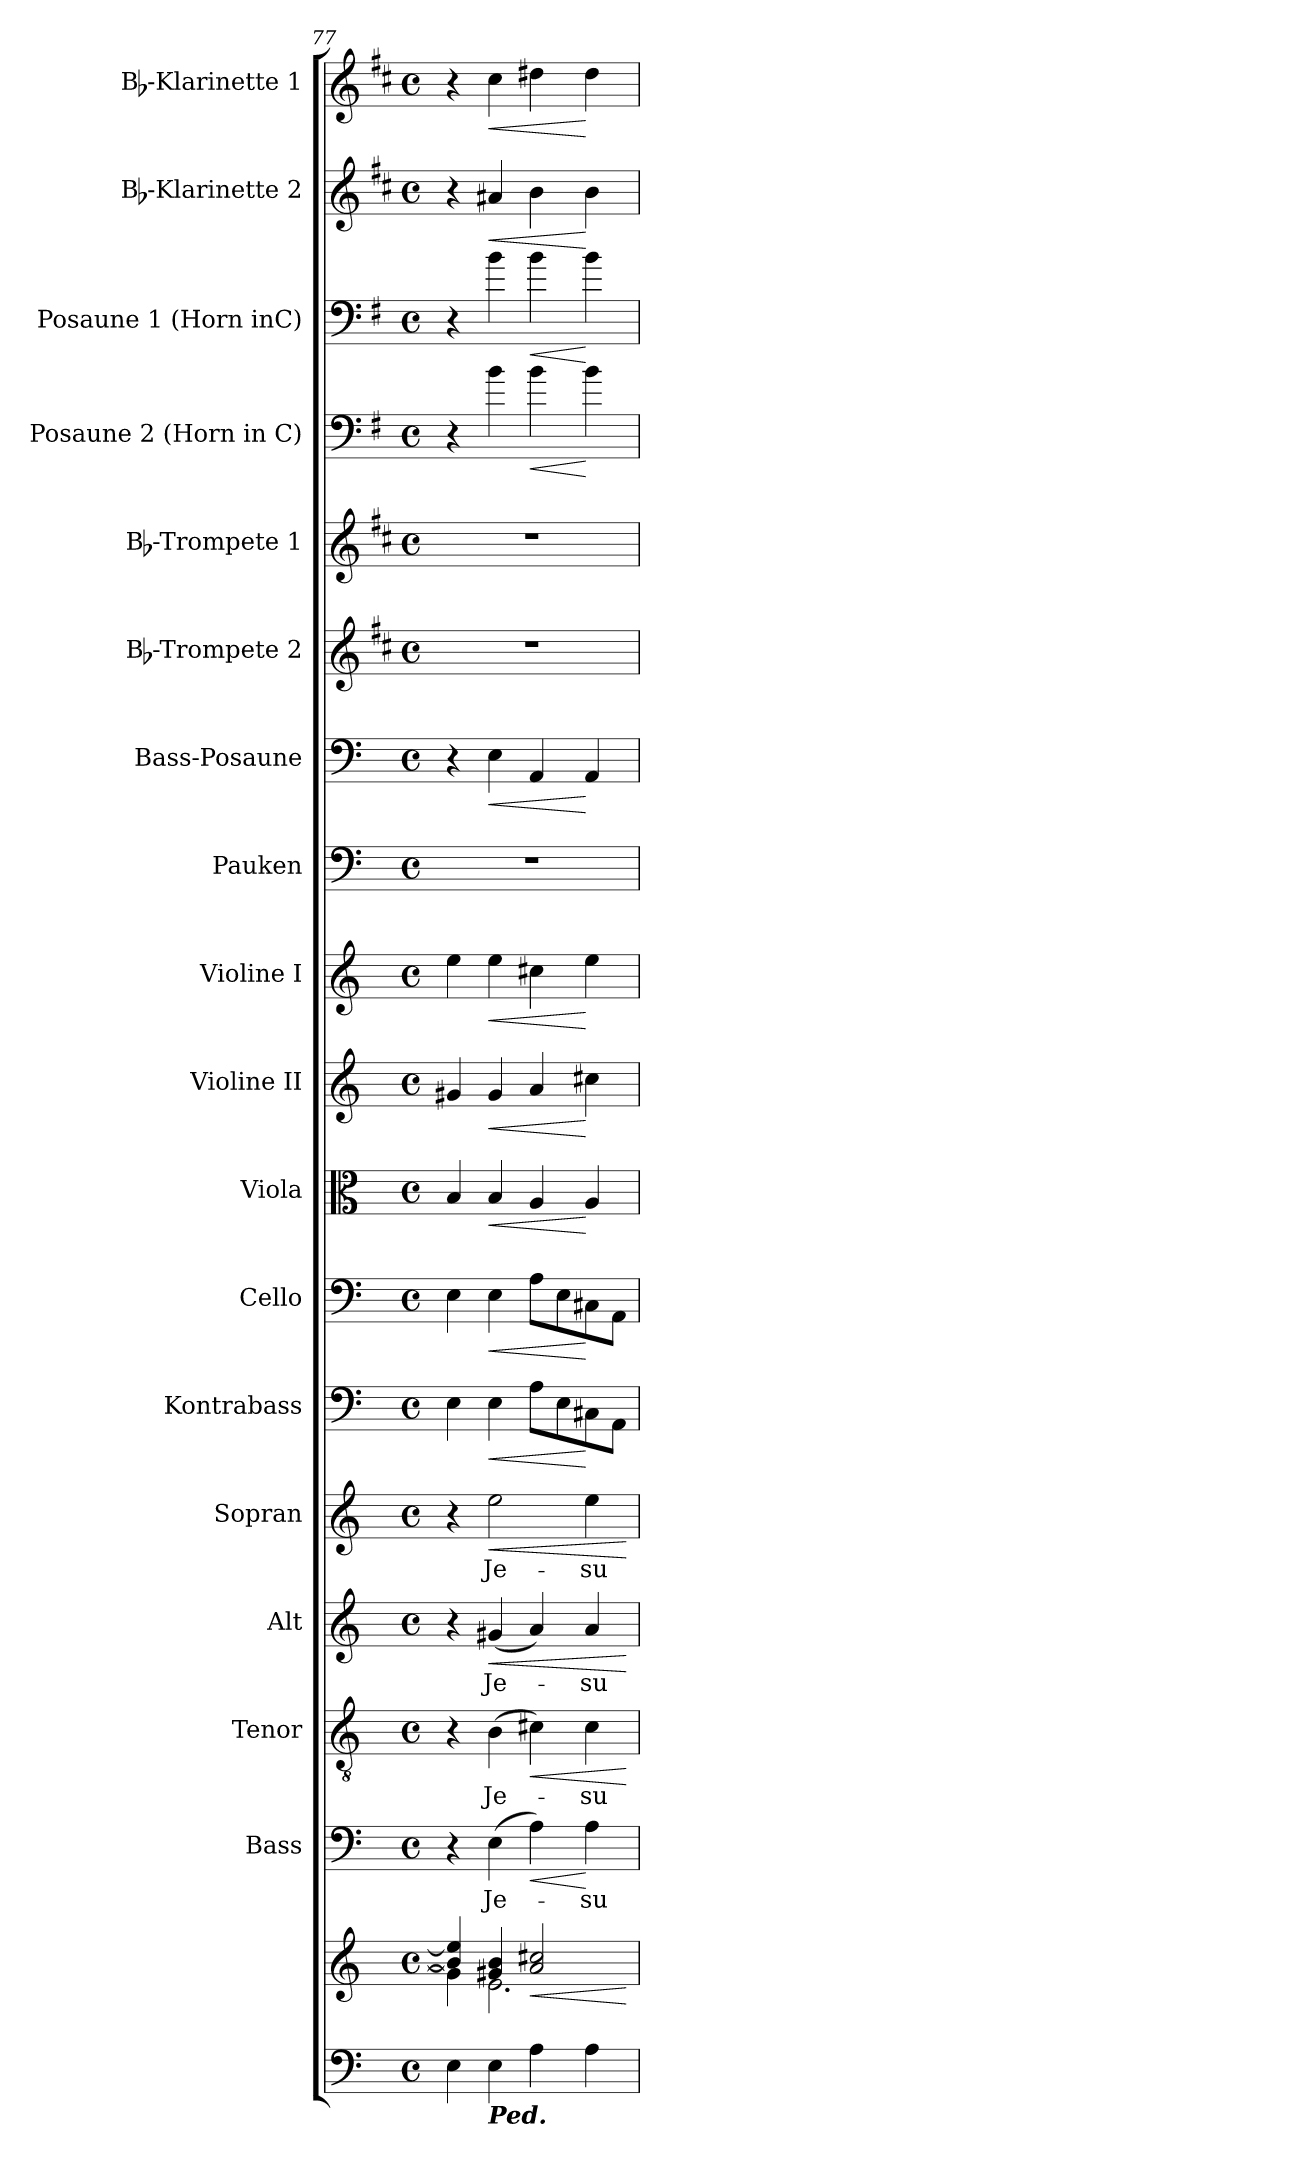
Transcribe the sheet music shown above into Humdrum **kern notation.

**kern	**kern	**dynam	**kern	**text	**dynam	**kern	**text	**dynam	**kern	**text	**dynam	**kern	**text	**dynam	**kern	**dynam	**kern	**dynam	**kern	**dynam	**kern	**dynam	**kern	**dynam	**kern	**kern	**dynam	**kern	**kern	**kern	**dynam	**kern	**dynam	**kern	**dynam	**kern	**dynam
*part18	*part18	*part18	*part17	*part17	*part17	*part16	*part16	*part16	*part15	*part15	*part15	*part14	*part14	*part14	*part13	*part13	*part12	*part12	*part11	*part11	*part10	*part10	*part9	*part9	*part8	*part7	*part7	*part6	*part5	*part4	*part4	*part3	*part3	*part2	*part2	*part1	*part1
*staff19	*staff18	*staff18/19	*staff17	*staff17	*staff17	*staff16	*staff16	*staff16	*staff15	*staff15	*staff15	*staff14	*staff14	*staff14	*staff13	*staff13	*staff12	*staff12	*staff11	*staff11	*staff10	*staff10	*staff9	*staff9	*staff8	*staff7	*staff7	*staff6	*staff5	*staff4	*staff4	*staff3	*staff3	*staff2	*staff2	*staff1	*staff1
*	*	*	*I"Bass	*	*	*I"Tenor	*	*	*I"Alt	*	*	*I"Sopran	*	*	*I"Kontrabass	*	*I"Cello	*	*I"Viola	*	*I"Violine II	*	*I"Violine I	*	*I"Pauken	*I"Bass-Posaune	*	*I"Bb-Trompete 2	*I"Bb-Trompete 1	*I"Posaune 2 (Horn in C)	*	*I"Posaune 1 (Horn inC)	*	*I"Bb-Klarinette 2	*	*I"Bb-Klarinette 1	*
*	*	*	*I'B.	*	*	*I'T.	*	*	*I'A.	*	*	*I'S.	*	*	*I'Kb.	*	*	*	*I'Vla.	*	*I'Vl. II	*	*I'Vl. I	*	*I'Pk.	*I'B-Pos.	*	*I'Bb Trp. 2	*I'Bb Trp. 1	*I'Pos. 2	*	*I'Pos. 1	*	*I'Bb Kl. 2	*	*I'Bb Kl. 1	*
*clefF4	*clefG2	*	*clefF4	*	*	*clefGv2	*	*	*clefG2	*	*	*clefG2	*	*	*clefF4	*	*clefF4	*	*clefC3	*	*clefG2	*	*clefG2	*	*clefF4	*clefF4	*	*clefG2	*clefG2	*clefF4	*	*clefF4	*	*clefG2	*	*clefG2	*
*	*	*	*	*	*	*	*	*	*	*	*	*	*	*	*ITrd7c12	*	*	*	*	*	*	*	*	*	*	*	*	*ITrd1c2	*ITrd1c2	*ITrd4c7	*	*ITrd4c7	*	*ITrd1c2	*	*ITrd1c2	*
*k[]	*k[]	*	*k[]	*	*	*k[]	*	*	*k[]	*	*	*k[]	*	*	*k[]	*	*k[]	*	*k[]	*	*k[]	*	*k[]	*	*k[]	*k[]	*	*k[]	*k[]	*k[]	*	*k[]	*	*k[]	*	*k[]	*
*C:	*C:	*	*C:	*	*	*C:	*	*	*C:	*	*	*C:	*	*	*C:	*	*C:	*	*C:	*	*C:	*	*C:	*	*C:	*C:	*	*C:	*C:	*C:	*	*C:	*	*C:	*	*C:	*
*M4/4	*M4/4	*	*M4/4	*	*	*M4/4	*	*	*M4/4	*	*	*M4/4	*	*	*M4/4	*	*M4/4	*	*M4/4	*	*M4/4	*	*M4/4	*	*M4/4	*M4/4	*	*M4/4	*M4/4	*M4/4	*	*M4/4	*	*M4/4	*	*M4/4	*
*met(c)	*met(c)	*	*met(c)	*	*	*met(c)	*	*	*met(c)	*	*	*met(c)	*	*	*met(c)	*	*met(c)	*	*met(c)	*	*met(c)	*	*met(c)	*	*met(c)	*met(c)	*	*met(c)	*met(c)	*met(c)	*	*met(c)	*	*met(c)	*	*met(c)	*
=77	=77	=77	=77	=77	=77	=77	=77	=77	=77	=77	=77	=77	=77	=77	=77	=77	=77	=77	=77	=77	=77	=77	=77	=77	=77	=77	=77	=77	=77	=77	=77	=77	=77	=77	=77	=77	=77
*	*^	*	*	*	*	*	*	*	*	*	*	*	*	*	*	*	*	*	*	*	*	*	*	*	*	*	*	*	*	*	*	*	*	*	*	*	*
4E\	4b/] 4ee/]	4g#\]	.	4r	.	.	4r	.	.	4r	.	.	4r	.	.	4EE\	.	4E\	.	4B/	.	4g#X/	.	4ee\	.	1r	4r	.	1r	1r	4r	.	4r	.	4r	.	4r	.
!LO:TX:b:Bi:t=Ped.	!	!	!	!	!	!	!	!	!	!	!	!	!	!	!	!	!	!	!	!	!	!	!	!	!	!	!	!	!	!	!	!	!	!	!	!	!	!
!	!	!	!	!	!LO:LY:b	!	!	!LO:LY:b	!	!	!LO:LY:b	!LO:HP:b	!	!LO:LY:b	!LO:HP:b	!	!LO:HP:b	!	!LO:HP:b	!	!LO:HP:b	!	!LO:HP:b	!	!LO:HP:b	!	!	!LO:HP:b	!	!	!	!	!	!	!	!LO:HP:b	!	!LO:HP:b
4E\	4g#X/ 4b/	2.e\	.	(>4E\	Je-	.	(>4B\	Je-	.	(<4g#X/	Je-	<	2ee\	Je-	<	4EE\	<	4E\	<	4B/	<	4g#/	<	4ee\	<	.	4E\	<	.	.	4e\	.	4e\	.	4g#X/	<	4b\	<
!	!	!	!LO:HP:b	!	!	!LO:HP:b	!	!	!LO:HP:b	!	!	!	!	!	!	!	!	!	!	!	!	!	!	!	!	!	!	!	!	!	!	!LO:HP:b	!	!LO:HP:b	!	!	!	!
4A\	2a/ 2cc#X/	.	<	4A\)	.	<	4c#X\)	.	<	4a/)	.	.	.	.	.	8AA\L	.	8A\L	.	4A/	.	4a/	.	4cc#X\	.	.	4AA/	.	.	.	4e\	<	4e\	<	4a\	.	4cc#X\	.
.	.	.	.	.	.	.	.	.	.	.	.	.	.	.	.	8EE\	.	8E\	.	.	.	.	.	.	.	.	.	.	.	.	.	.	.	.	.	.	.	.
!	!	!	!	!	!LO:LY:b	!	!	!LO:LY:b	!	!	!LO:LY:b	!	!	!LO:LY:b	!	!	!	!	!	!	!	!	!	!	!	!	!	!	!	!	!	!	!	!	!	!	!	!
4A\	.	.	.	4A\	-su	[	4c#\	-su	.	4a/	-su	.	4ee\	-su	.	8CC#X\	[	8C#X\	[	4A/	[	4cc#X\	[	4ee\	[	.	4AA/	[	.	.	4e\	[	4e\	[	4a\	[	4cc#\	[
.	.	.	.	.	.	.	.	.	.	.	.	.	.	.	.	8AAA\J	.	8AA\J	.	.	.	.	.	.	.	.	.	.	.	.	.	.	.	.	.	.	.	.
*	*v	*v	*	*	*	*	*	*	*	*	*	*	*	*	*	*	*	*	*	*	*	*	*	*	*	*	*	*	*	*	*	*	*	*	*	*	*	*
.	.	[	.	.	.	.	.	[	.	.	[	.	.	[	.	.	.	.	.	.	.	.	.	.	.	.	.	.	.	.	.	.	.	.	.	.	.
=	=	=	=	=	=	=	=	=	=	=	=	=	=	=	=	=	=	=	=	=	=	=	=	=	=	=	=	=	=	=	=	=	=	=	=	=	=
*-	*-	*-	*-	*-	*-	*-	*-	*-	*-	*-	*-	*-	*-	*-	*-	*-	*-	*-	*-	*-	*-	*-	*-	*-	*-	*-	*-	*-	*-	*-	*-	*-	*-	*-	*-	*-	*-
